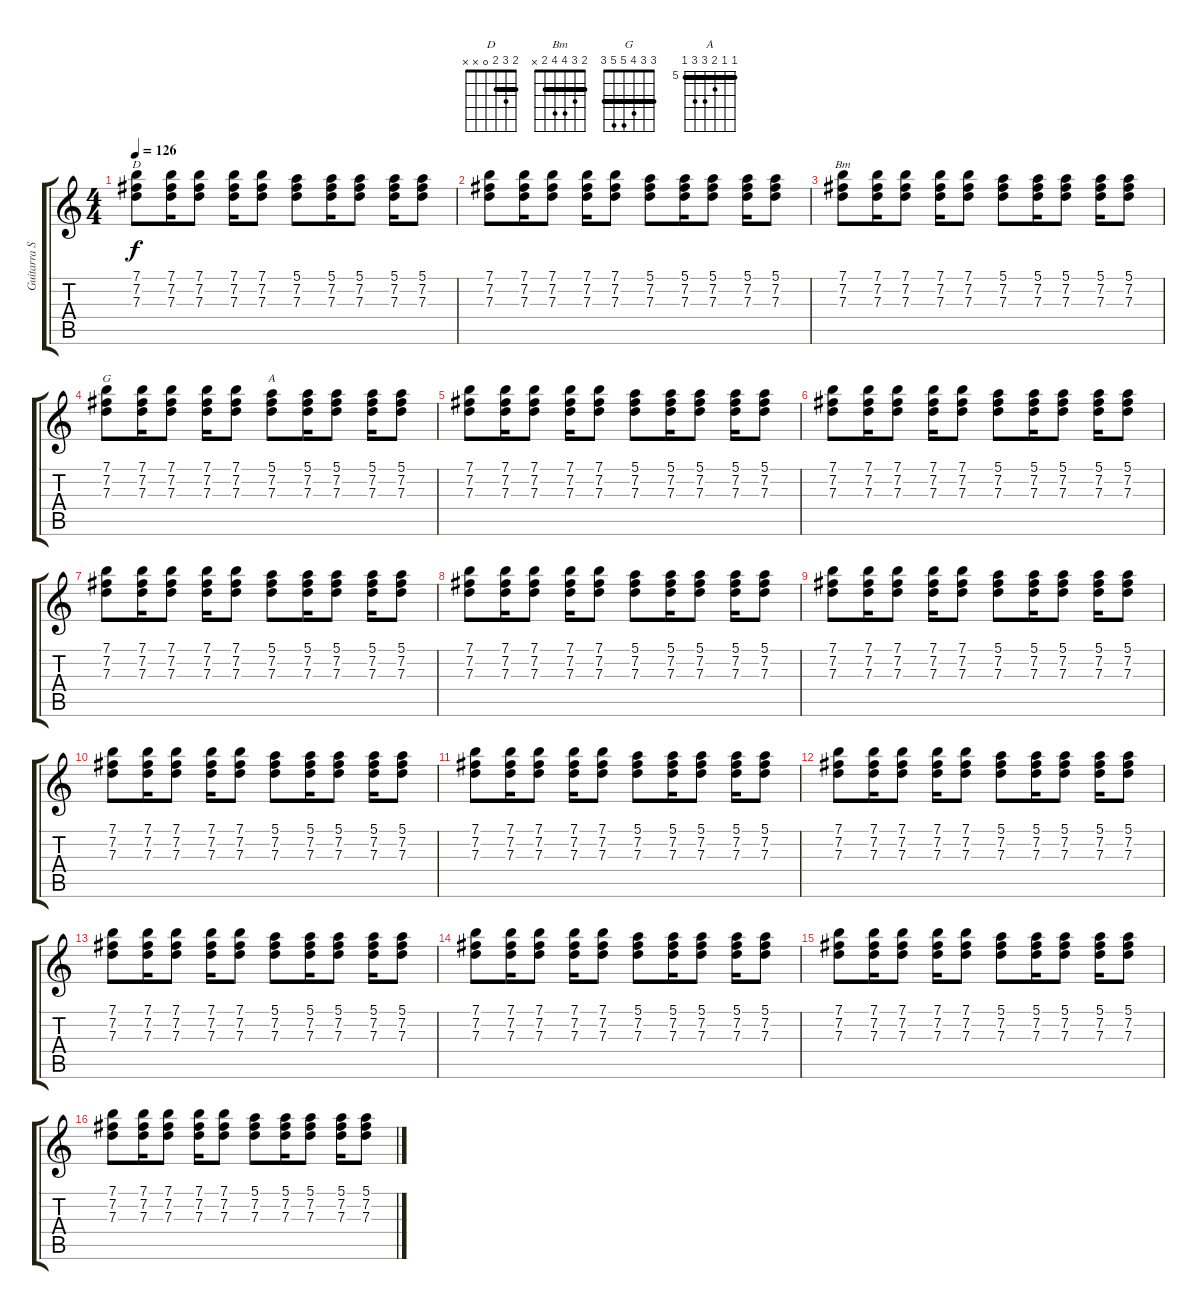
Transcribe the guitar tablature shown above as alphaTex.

\track ("Guitarra Saúl" "Guitarra S") {instrument electricguitarclean}
\staff {score tabs}
\tuning (E4 B3 G3 D3 A2 E2) {hide}
\chord ("D" 2 3 2 0 x x) {barre 2}
\chord ("Bm" 2 3 4 4 2 x) {barre 2}
\chord ("G" 3 3 4 5 5 3) {barre 3}
\chord ("A" 5 5 6 7 7 5) {firstfret 5 barre 5}
\ts (4 4)
\tempo 126
\clef g2
\ks c
(7.1 7.2 7.3).8{ch "D" dy f} (7.1 7.2 7.3).16 (7.1 7.2 7.3).8 (7.1 7.2 7.3).16 (7.1 7.2 7.3).8 (5.1 7.2 7.3).8 (5.1 7.2 7.3).16 (5.1 7.2 7.3).8 (5.1 7.2 7.3).16 (5.1 7.2 7.3).8 |
(7.1 7.2 7.3).8 (7.1 7.2 7.3).16 (7.1 7.2 7.3).8 (7.1 7.2 7.3).16 (7.1 7.2 7.3).8 (5.1 7.2 7.3).8 (5.1 7.2 7.3).16 (5.1 7.2 7.3).8 (5.1 7.2 7.3).16 (5.1 7.2 7.3).8 |
(7.1 7.2 7.3).8{ch "Bm"} (7.1 7.2 7.3).16 (7.1 7.2 7.3).8 (7.1 7.2 7.3).16 (7.1 7.2 7.3).8 (5.1 7.2 7.3).8 (5.1 7.2 7.3).16 (5.1 7.2 7.3).8 (5.1 7.2 7.3).16 (5.1 7.2 7.3).8 |
(7.1 7.2 7.3).8{ch "G"} (7.1 7.2 7.3).16 (7.1 7.2 7.3).8 (7.1 7.2 7.3).16 (7.1 7.2 7.3).8 (5.1 7.2 7.3).8{ch "A"} (5.1 7.2 7.3).16 (5.1 7.2 7.3).8 (5.1 7.2 7.3).16 (5.1 7.2 7.3).8 |
(7.1 7.2 7.3).8 (7.1 7.2 7.3).16 (7.1 7.2 7.3).8 (7.1 7.2 7.3).16 (7.1 7.2 7.3).8 (5.1 7.2 7.3).8 (5.1 7.2 7.3).16 (5.1 7.2 7.3).8 (5.1 7.2 7.3).16 (5.1 7.2 7.3).8 |
(7.1 7.2 7.3).8 (7.1 7.2 7.3).16 (7.1 7.2 7.3).8 (7.1 7.2 7.3).16 (7.1 7.2 7.3).8 (5.1 7.2 7.3).8 (5.1 7.2 7.3).16 (5.1 7.2 7.3).8 (5.1 7.2 7.3).16 (5.1 7.2 7.3).8 |
(7.1 7.2 7.3).8 (7.1 7.2 7.3).16 (7.1 7.2 7.3).8 (7.1 7.2 7.3).16 (7.1 7.2 7.3).8 (5.1 7.2 7.3).8 (5.1 7.2 7.3).16 (5.1 7.2 7.3).8 (5.1 7.2 7.3).16 (5.1 7.2 7.3).8 |
(7.1 7.2 7.3).8 (7.1 7.2 7.3).16 (7.1 7.2 7.3).8 (7.1 7.2 7.3).16 (7.1 7.2 7.3).8 (5.1 7.2 7.3).8 (5.1 7.2 7.3).16 (5.1 7.2 7.3).8 (5.1 7.2 7.3).16 (5.1 7.2 7.3).8 |
(7.1 7.2 7.3).8 (7.1 7.2 7.3).16 (7.1 7.2 7.3).8 (7.1 7.2 7.3).16 (7.1 7.2 7.3).8 (5.1 7.2 7.3).8 (5.1 7.2 7.3).16 (5.1 7.2 7.3).8 (5.1 7.2 7.3).16 (5.1 7.2 7.3).8 |
(7.1 7.2 7.3).8 (7.1 7.2 7.3).16 (7.1 7.2 7.3).8 (7.1 7.2 7.3).16 (7.1 7.2 7.3).8 (5.1 7.2 7.3).8 (5.1 7.2 7.3).16 (5.1 7.2 7.3).8 (5.1 7.2 7.3).16 (5.1 7.2 7.3).8 |
(7.1 7.2 7.3).8 (7.1 7.2 7.3).16 (7.1 7.2 7.3).8 (7.1 7.2 7.3).16 (7.1 7.2 7.3).8 (5.1 7.2 7.3).8 (5.1 7.2 7.3).16 (5.1 7.2 7.3).8 (5.1 7.2 7.3).16 (5.1 7.2 7.3).8 |
(7.1 7.2 7.3).8 (7.1 7.2 7.3).16 (7.1 7.2 7.3).8 (7.1 7.2 7.3).16 (7.1 7.2 7.3).8 (5.1 7.2 7.3).8 (5.1 7.2 7.3).16 (5.1 7.2 7.3).8 (5.1 7.2 7.3).16 (5.1 7.2 7.3).8 |
(7.1 7.2 7.3).8 (7.1 7.2 7.3).16 (7.1 7.2 7.3).8 (7.1 7.2 7.3).16 (7.1 7.2 7.3).8 (5.1 7.2 7.3).8 (5.1 7.2 7.3).16 (5.1 7.2 7.3).8 (5.1 7.2 7.3).16 (5.1 7.2 7.3).8 |
(7.1 7.2 7.3).8 (7.1 7.2 7.3).16 (7.1 7.2 7.3).8 (7.1 7.2 7.3).16 (7.1 7.2 7.3).8 (5.1 7.2 7.3).8 (5.1 7.2 7.3).16 (5.1 7.2 7.3).8 (5.1 7.2 7.3).16 (5.1 7.2 7.3).8 |
(7.1 7.2 7.3).8 (7.1 7.2 7.3).16 (7.1 7.2 7.3).8 (7.1 7.2 7.3).16 (7.1 7.2 7.3).8 (5.1 7.2 7.3).8 (5.1 7.2 7.3).16 (5.1 7.2 7.3).8 (5.1 7.2 7.3).16 (5.1 7.2 7.3).8 |
(7.1 7.2 7.3).8 (7.1 7.2 7.3).16 (7.1 7.2 7.3).8 (7.1 7.2 7.3).16 (7.1 7.2 7.3).8 (5.1 7.2 7.3).8 (5.1 7.2 7.3).16 (5.1 7.2 7.3).8 (5.1 7.2 7.3).16 (5.1 7.2 7.3).8
